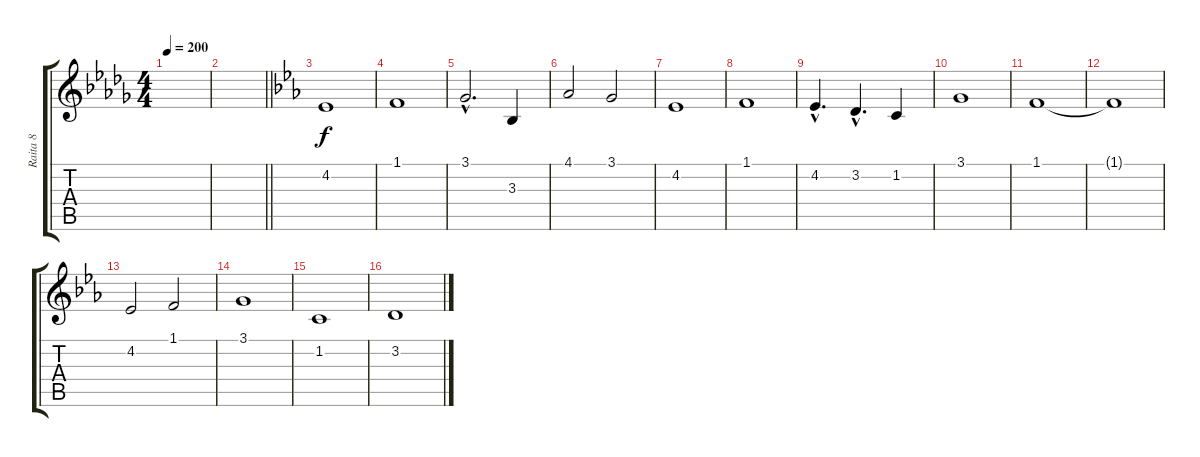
\track ("Raita 8" "Raita 8") {instrument lead2sawtooth}
\staff {score tabs}
\tuning (E4 B3 G3 D3 A2 E2) {hide}
\ts (4 4)
\tempo 200
\clef g2
\ks db
|
\barLineRight lightlight
|
\ks eb
4.2.1 |
1.1.1 |
3.1{hac}.2{d} 3.3.4 |
4.1.2 3.1.2 |
4.2.1 |
1.1.1 |
4.2{hac}.4{d} 3.2{hac}.4{d} 1.2.4 |
3.1.1 |
1.1.1 |
1.1{t}.1 |
4.2.2 1.1.2 |
3.1.1 |
1.2.1 |
3.2.1
